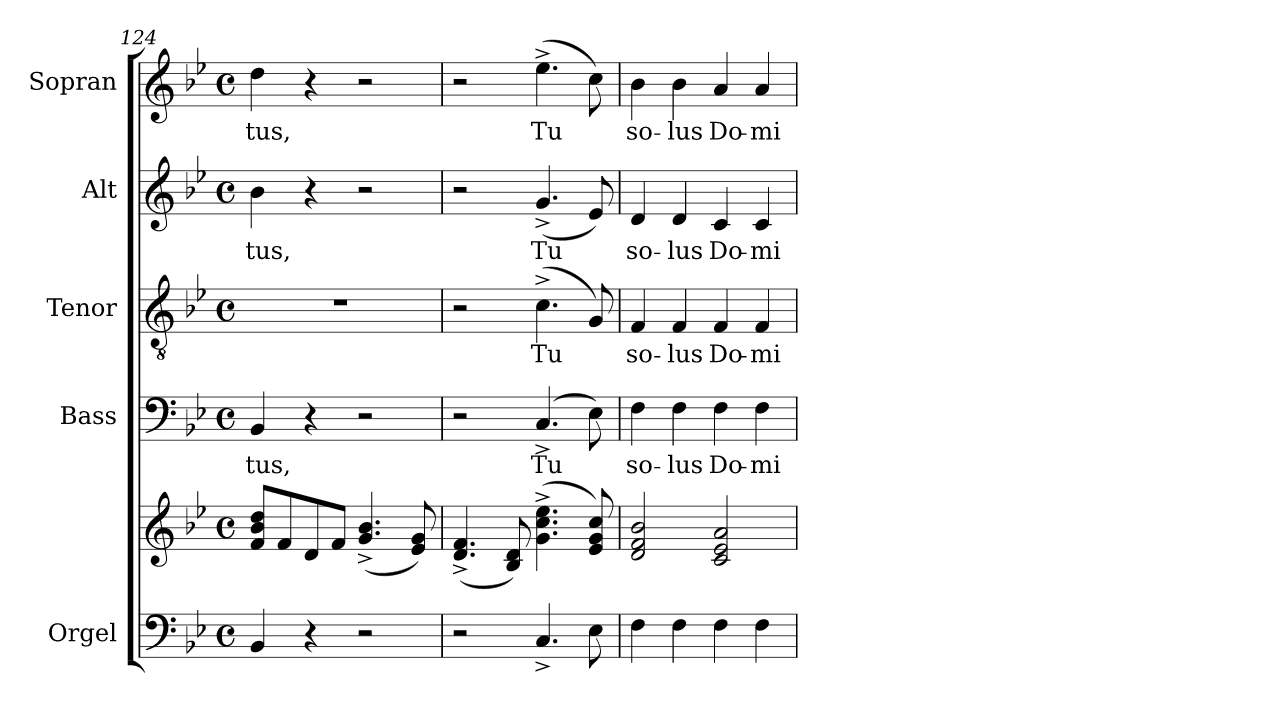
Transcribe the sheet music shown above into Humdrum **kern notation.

**kern	**kern	**kern	**text	**kern	**text	**kern	**text	**kern	**text
*part5	*part5	*part4	*part4	*part3	*part3	*part2	*part2	*part1	*part1
*staff6	*staff5	*staff4	*staff4	*staff3	*staff3	*staff2	*staff2	*staff1	*staff1
*I"Orgel	*	*I"Bass	*	*I"Tenor	*	*I"Alt	*	*I"Sopran	*
*I'Org.	*	*I'B.	*	*I'T.	*	*I'A.	*	*I'S.	*
*clefF4	*clefG2	*clefF4	*	*clefGv2	*	*clefG2	*	*clefG2	*
*k[b-e-]	*k[b-e-]	*k[b-e-]	*	*k[b-e-]	*	*k[b-e-]	*	*k[b-e-]	*
*B-:	*B-:	*B-:	*	*B-:	*	*B-:	*	*B-:	*
*M4/4	*M4/4	*M4/4	*	*M4/4	*	*M4/4	*	*M4/4	*
*met(c)	*met(c)	*met(c)	*	*met(c)	*	*met(c)	*	*met(c)	*
=124	=124	=124	=124	=124	=124	=124	=124	=124	=124
!	!	!	!LO:LY:b	!	!	!	!LO:LY:b	!	!LO:LY:b
4BB-/	8f/ 8b-/ 8dd/L	4BB-/	-tus,	1r	.	4b-\	-tus,	4dd\	-tus,
.	8f/	.	.	.	.	.	.	.	.
4r	8d/	4r	.	.	.	4r	.	4r	.
.	8f/J	.	.	.	.	.	.	.	.
2r	(<4.g/^< 4.b-/^<	2r	.	.	.	2r	.	2r	.
.	8e-/ 8g/)	.	.	.	.	.	.	.	.
=125	=125	=125	=125	=125	=125	=125	=125	=125	=125
2r	(<4.d/^< 4.f/^<	2r	.	2r	.	2r	.	2r	.
.	8B-/ 8d/)	.	.	.	.	.	.	.	.
!	!	!	!LO:LY:b	!	!LO:LY:b	!	!LO:LY:b	!	!LO:LY:b
4.C^</	(>4.g\^> 4.cc\^> 4.ee-\^>	(4.C^>/	Tu	(>4.c^>\	Tu	(<4.g^>/	Tu	(>4.ee-^>\	Tu
8E-\	8e-/ 8g/ 8cc/)	8E-\)	.	8G/)	.	8e-/)	.	8cc\)	.
=126	=126	=126	=126	=126	=126	=126	=126	=126	=126
!	!	!	!LO:LY:b	!	!LO:LY:b	!	!LO:LY:b	!	!LO:LY:b
4F\	2d/ 2f/ 2b-/	4F\	so-	4F/	so-	4d/	so-	4b-\	so-
!	!	!	!LO:LY:b	!	!LO:LY:b	!	!LO:LY:b	!	!LO:LY:b
4F\	.	4F\	-lus	4F/	-lus	4d/	-lus	4b-\	-lus
!	!	!	!LO:LY:b	!	!LO:LY:b	!	!LO:LY:b	!	!LO:LY:b
4F\	2c/ 2e-/ 2a/	4F\	Do-	4F/	Do-	4c/	Do-	4a/	Do-
!	!	!	!LO:LY:b	!	!LO:LY:b	!	!LO:LY:b	!	!LO:LY:b
4F\	.	4F\	-mi-	4F/	-mi-	4c/	-mi-	4a/	-mi-
=	=	=	=	=	=	=	=	=	=
*-	*-	*-	*-	*-	*-	*-	*-	*-	*-
